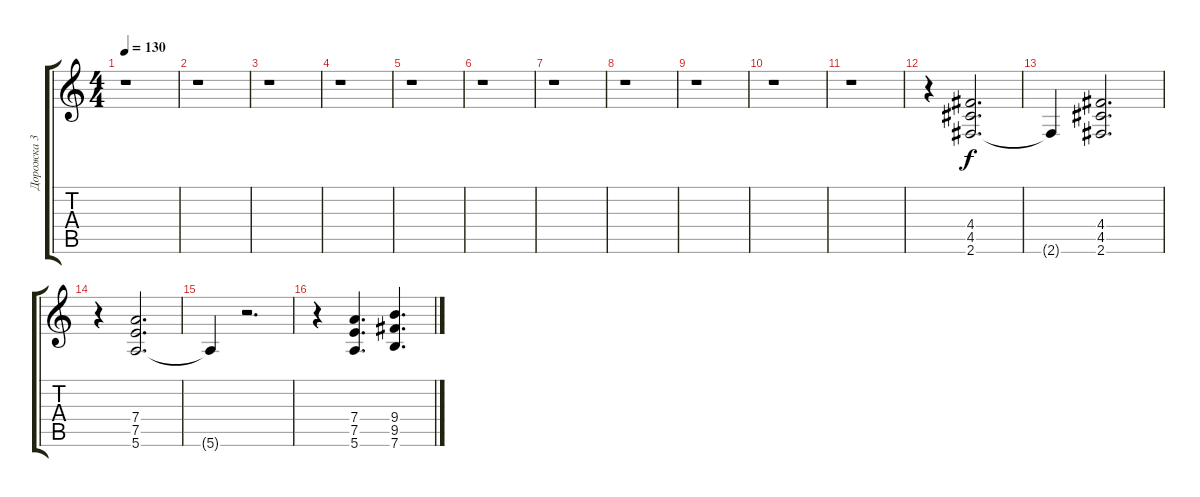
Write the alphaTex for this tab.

\track ("Дорожка 3" "Дорожка 3") {instrument electricbassfinger}
\staff {score tabs}
\tuning (E4 B3 G3 D3 A2 E2) {hide}
\ts (4 4)
\tempo 130
\clef g2
\ks c
r.1{dy f} |
r.1 |
r.1 |
r.1 |
r.1 |
r.1 |
r.1 |
r.1 |
r.1 |
r.1 |
r.1 |
r.4 (4.4 4.5 2.6).2{d} |
2.6{t}.4 (4.4 4.5 2.6).2{d} |
r.4 (7.4 7.5 5.6).2{d} |
5.6{t}.4 r.2{d} |
r.4 (7.4 7.5 5.6).4{d} (9.4 9.5 7.6).4{d}
